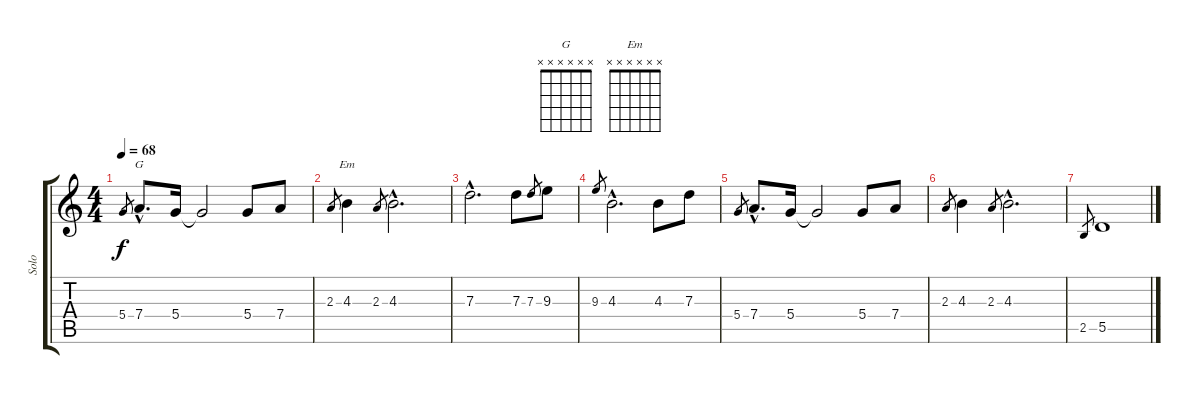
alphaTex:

\track ("Solo" "Solo") {instrument overdrivenguitar}
\staff {score tabs}
\tuning (E4 B3 G3 D3 A2 E2) {hide}
\chord ("G" x x x x x x) {firstfret 0}
\chord ("Em" x x x x x x) {firstfret 0}
\ts (4 4)
\tempo 68
\clef g2
\ks c
5.4.8{gr dy f} 7.4{hac}.8{d ch "G"} 5.4.16 5.4{t}.2 5.4.8 7.4.8 |
2.3.8{gr} 4.3.4{ch "Em"} 2.3.8{gr} 4.3{hac}.2{d} |
7.3{hac}.2{d volume 15} 7.3.8 7.3.8{gr} 9.3.8 |
9.3.8{gr} 4.3{hac}.2{d} 4.3.8 7.3.8 |
5.4.8{gr} 7.4{hac}.8{d} 5.4.16 5.4{t}.2 5.4.8 7.4.8 |
2.3.8{gr} 4.3.4 2.3.8{gr} 4.3{hac}.2{d} |
2.5.8{gr} 5.5.1
